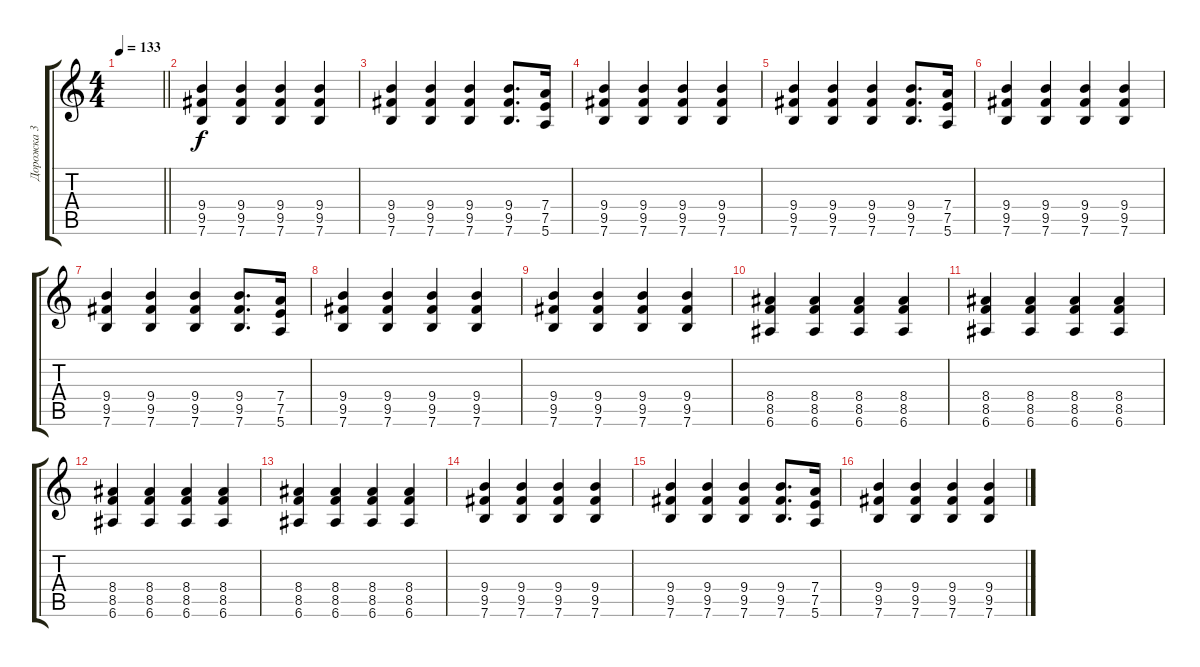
\track ("Дорожка 3" "Дорожка 3") {instrument overdrivenguitar}
\staff {score tabs}
\tuning (E4 B3 G3 D3 A2 E2) {hide}
\ts (4 4)
\tempo 133
\clef g2
\barLineRight lightlight
\ks c
|
(9.4 9.5 7.6).4 (9.4 9.5 7.6).4 (9.4 9.5 7.6).4 (9.4 9.5 7.6).4 |
(9.4 9.5 7.6).4 (9.4 9.5 7.6).4 (9.4 9.5 7.6).4 (9.4 9.5 7.6).8{d} (7.4 7.5 5.6).16 |
(9.4 9.5 7.6).4 (9.4 9.5 7.6).4 (9.4 9.5 7.6).4 (9.4 9.5 7.6).4 |
(9.4 9.5 7.6).4 (9.4 9.5 7.6).4 (9.4 9.5 7.6).4 (9.4 9.5 7.6).8{d} (7.4 7.5 5.6).16 |
(9.4 9.5 7.6).4 (9.4 9.5 7.6).4 (9.4 9.5 7.6).4 (9.4 9.5 7.6).4 |
(9.4 9.5 7.6).4 (9.4 9.5 7.6).4 (9.4 9.5 7.6).4 (9.4 9.5 7.6).8{d} (7.4 7.5 5.6).16 |
(9.4 9.5 7.6).4 (9.4 9.5 7.6).4 (9.4 9.5 7.6).4 (9.4 9.5 7.6).4 |
(9.4 9.5 7.6).4 (9.4 9.5 7.6).4 (9.4 9.5 7.6).4 (9.4 9.5 7.6).4 |
(8.4 8.5 6.6).4 (8.4 8.5 6.6).4 (8.4 8.5 6.6).4 (8.4 8.5 6.6).4 |
(8.4 8.5 6.6).4 (8.4 8.5 6.6).4 (8.4 8.5 6.6).4 (8.4 8.5 6.6).4 |
(8.4 8.5 6.6).4 (8.4 8.5 6.6).4 (8.4 8.5 6.6).4 (8.4 8.5 6.6).4 |
(8.4 8.5 6.6).4 (8.4 8.5 6.6).4 (8.4 8.5 6.6).4 (8.4 8.5 6.6).4 |
(9.4 9.5 7.6).4 (9.4 9.5 7.6).4 (9.4 9.5 7.6).4 (9.4 9.5 7.6).4 |
(9.4 9.5 7.6).4 (9.4 9.5 7.6).4 (9.4 9.5 7.6).4 (9.4 9.5 7.6).8{d} (7.4 7.5 5.6).16 |
(9.4 9.5 7.6).4 (9.4 9.5 7.6).4 (9.4 9.5 7.6).4 (9.4 9.5 7.6).4
